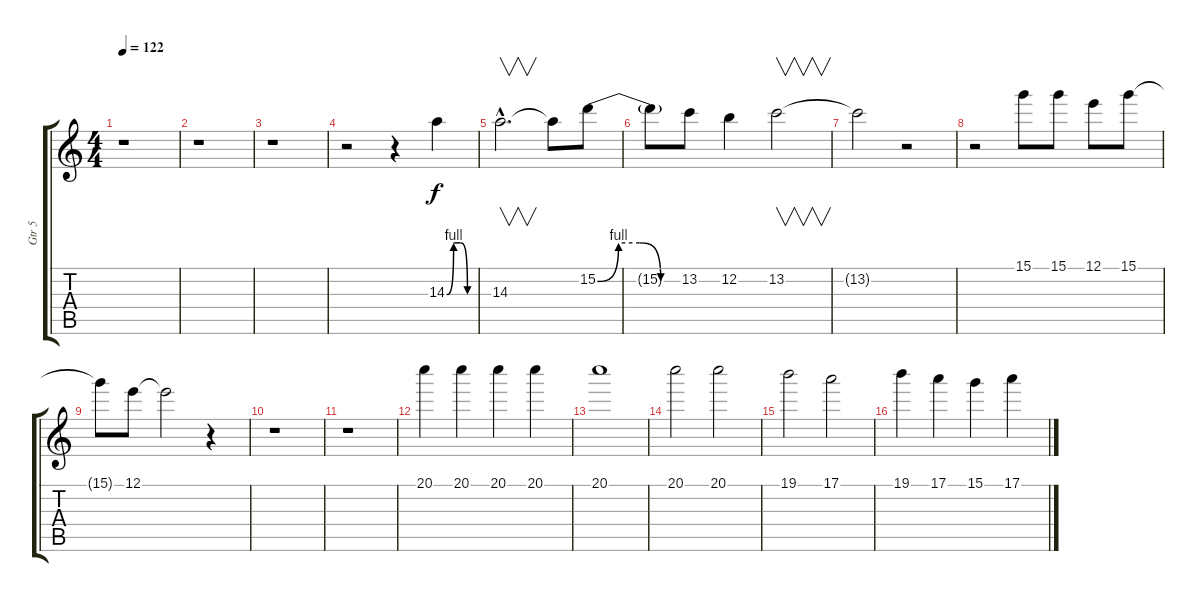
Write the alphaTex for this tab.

\track ("Gtr 5" "Gtr 5") {instrument overdrivenguitar}
\staff {score tabs}
\tuning (E4 B3 G3 D3 A2 E2) {hide}
\ts (4 4)
\tempo 122
\clef g2
\ks c
r.1{dy f} |
r.1 |
r.1 |
r.2 r.4 14.3{be (custom 0 0 15 4 30 4 45 0 60 0)}.4 |
14.3{hac}.2{v d} 14.3{t}.8 15.2{be (custom 0 0 15 4 30 4 45 0 60 0)}.8 |
15.2{t}.8 13.2.8 12.2.4 13.2.2{v} |
13.2{t}.2 r.2 |
r.2 15.1.8 15.1.8 12.1.8 15.1.8 |
15.1{t}.8 12.1.8 12.1{t}.2 r.4 |
r.1 |
r.1 |
20.1.4 20.1.4 20.1.4 20.1.4 |
20.1.1 |
20.1.2 20.1.2 |
19.1.2 17.1.2 |
19.1.4 17.1.4 15.1.4 17.1.4
